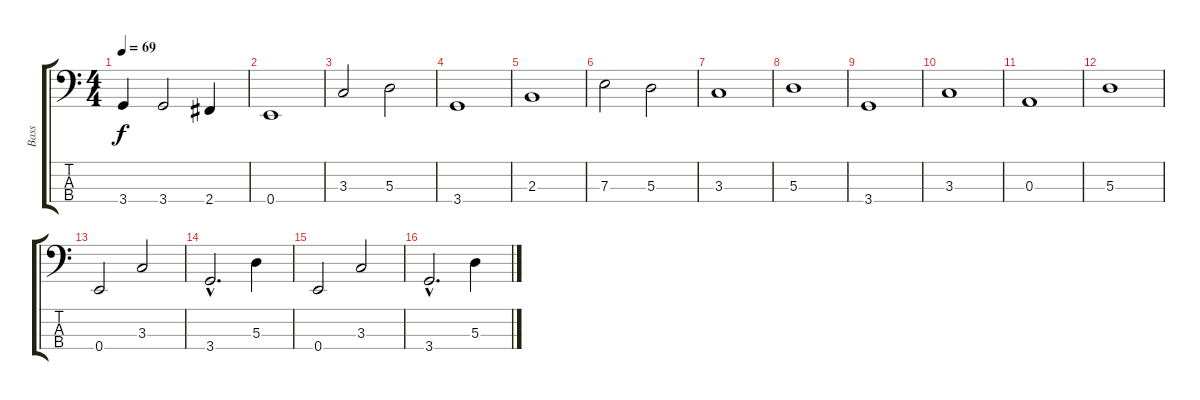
\track ("Bass" "Bass") {instrument electricbassfinger}
\staff {score tabs}
\tuning (G2 D2 A1 E1) {hide}
\ts (4 4)
\tempo 69
\clef f4
\ks c
3.4.4{dy f} 3.4.2 2.4.4 |
0.4.1 |
3.3.2 5.3.2 |
3.4.1 |
2.3.1 |
7.3.2 5.3.2 |
3.3.1 |
5.3.1 |
3.4.1 |
3.3.1 |
0.3.1 |
5.3.1 |
0.4.2 3.3.2 |
3.4{hac}.2{d} 5.3.4 |
0.4.2 3.3.2 |
3.4{hac}.2{d} 5.3.4
